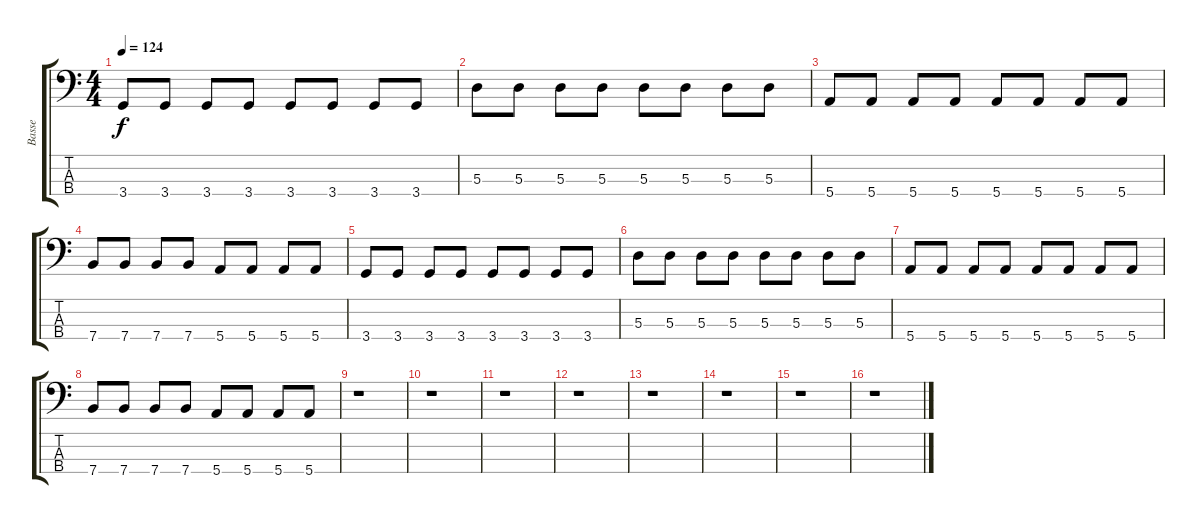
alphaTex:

\track ("Basse" "Basse") {instrument electricbassfinger}
\staff {score tabs}
\tuning (G2 D2 A1 E1) {hide}
\ts (4 4)
\tempo 124
\clef f4
\ks c
3.4.8{dy f} 3.4.8 3.4.8 3.4.8 3.4.8 3.4.8 3.4.8 3.4.8 |
5.3.8 5.3.8 5.3.8 5.3.8 5.3.8 5.3.8 5.3.8 5.3.8 |
5.4.8 5.4.8 5.4.8 5.4.8 5.4.8 5.4.8 5.4.8 5.4.8 |
7.4.8 7.4.8 7.4.8 7.4.8 5.4.8 5.4.8 5.4.8 5.4.8 |
3.4.8 3.4.8 3.4.8 3.4.8 3.4.8 3.4.8 3.4.8 3.4.8 |
5.3.8 5.3.8 5.3.8 5.3.8 5.3.8 5.3.8 5.3.8 5.3.8 |
5.4.8 5.4.8 5.4.8 5.4.8 5.4.8 5.4.8 5.4.8 5.4.8 |
7.4.8 7.4.8 7.4.8 7.4.8 5.4.8 5.4.8 5.4.8 5.4.8 |
r.1 |
r.1 |
r.1 |
r.1 |
r.1 |
r.1 |
r.1 |
r.1
